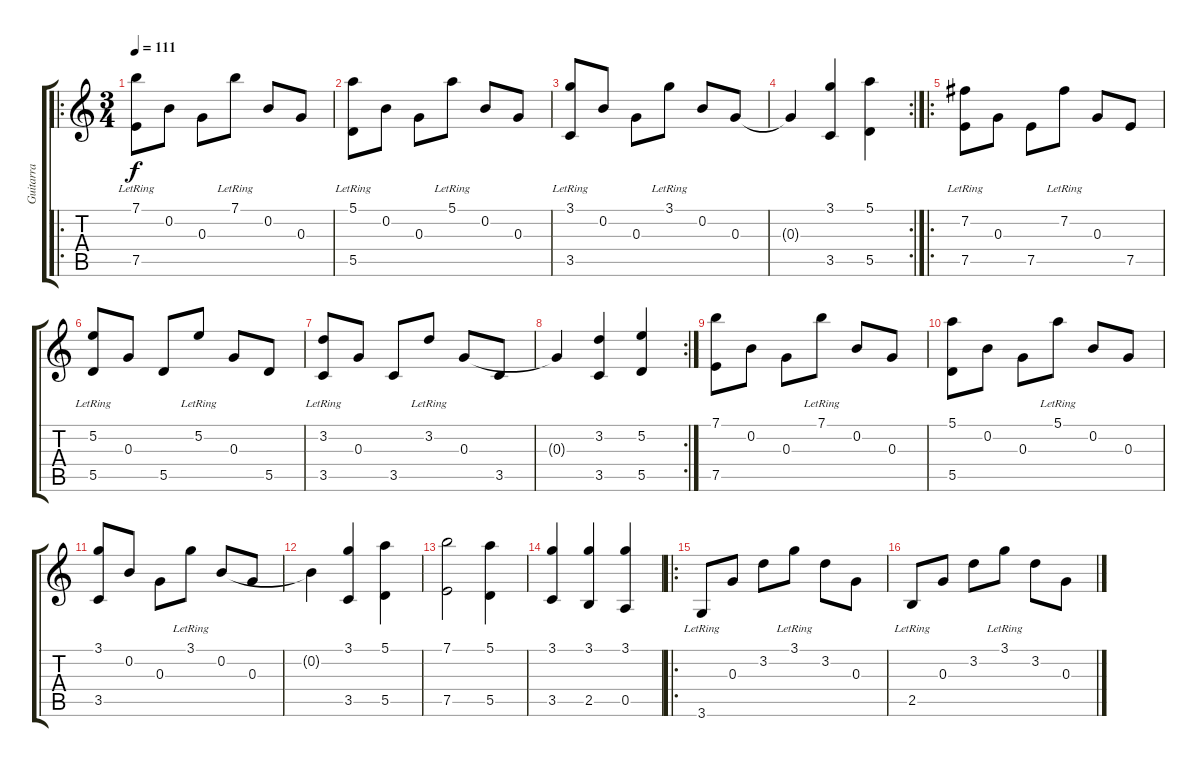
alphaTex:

\track ("Guitarra" "Guitarra") {instrument acousticguitarnylon}
\staff {score tabs}
\tuning (E4 B3 G3 D3 A2 E2) {hide}
\ro
\ts (3 4)
\tempo 111
\clef g2
\ks c
(7.1 7.5{lr}).8{dy f instrument acousticguitarnylon} 0.2.8 0.3.8 7.1{lr}.8 0.2.8 0.3.8 |
(5.1 5.5{lr}).8 0.2.8 0.3.8 5.1{lr}.8 0.2.8 0.3.8 |
(3.1 3.5{lr}).8 0.2.8 0.3.8 3.1{lr}.8 0.2.8 0.3.8 |
\rc 2
0.3{t}.4 (3.1 3.5).4 (5.1 5.5).4 |
\ro
(7.2 7.5{lr}).8 0.3.8 7.5.8 7.2{lr}.8 0.3.8 7.5.8 |
(5.2 5.5{lr}).8 0.3.8 5.5.8 5.2{lr}.8 0.3.8 5.5.8 |
(3.2 3.5{lr}).8 0.3.8 3.5.8 3.2{lr}.8 0.3.8 3.5.8 |
\rc 2
0.3{t}.4 (3.2 3.5).4 (5.2 5.5).4 |
(7.1 7.5).8 0.2.8 0.3.8 7.1{lr}.8 0.2.8 0.3.8 |
(5.1 5.5).8 0.2.8 0.3.8 5.1{lr}.8 0.2.8 0.3.8 |
(3.1 3.5).8 0.2.8 0.3.8 3.1{lr}.8 0.2.8 0.3.8 |
0.2{t}.4 (3.1 3.5).4 (5.1 5.5).4 |
(7.1 7.5).2 (5.1 5.5).4 |
(3.1 3.5).4 (3.1 2.5).4 (3.1 0.5).4 |
\ro
3.6{lr}.8 0.3.8 3.2.8 3.1{lr}.8 3.2.8 0.3.8 |
2.5{lr}.8 0.3.8 3.2.8 3.1{lr}.8 3.2.8 0.3.8
